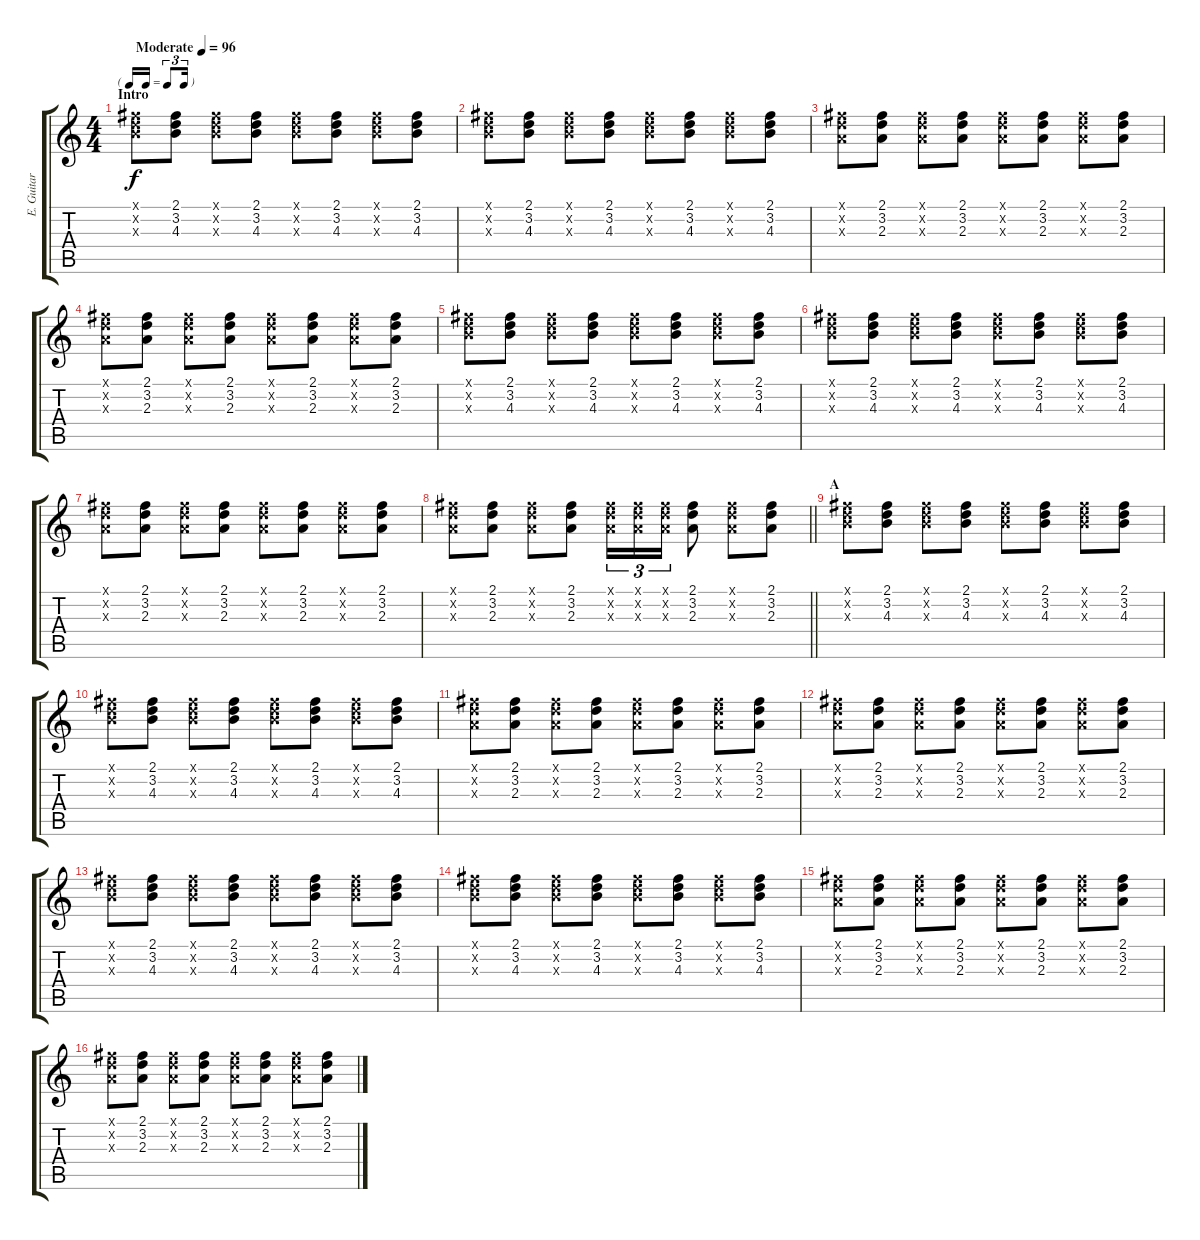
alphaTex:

\track ("E. Guitar II" "E. Guitar ") {instrument overdrivenguitar}
\staff {score tabs}
\tuning (E4 B3 G3 D3 A2 E2) {hide}
\ts (4 4)
\tf triplet16th
\section ("" "Intro")
\tempo (96 "Moderate")
\clef g2
\ks c
(2.1{x} 3.2{x} 4.3{x}).8{dy f instrument overdrivenguitar} (2.1 3.2 4.3).8 (2.1{x} 3.2{x} 4.3{x}).8 (2.1 3.2 4.3).8 (2.1{x} 3.2{x} 4.3{x}).8 (2.1 3.2 4.3).8 (2.1{x} 3.2{x} 4.3{x}).8 (2.1 3.2 4.3).8 |
(2.1{x} 3.2{x} 4.3{x}).8 (2.1 3.2 4.3).8 (2.1{x} 3.2{x} 4.3{x}).8 (2.1 3.2 4.3).8 (2.1{x} 3.2{x} 4.3{x}).8 (2.1 3.2 4.3).8 (2.1{x} 3.2{x} 4.3{x}).8 (2.1 3.2 4.3).8 |
(2.1{x} 3.2{x} 2.3{x}).8 (2.1 3.2 2.3).8 (2.1{x} 3.2{x} 2.3{x}).8 (2.1 3.2 2.3).8 (2.1{x} 3.2{x} 2.3{x}).8 (2.1 3.2 2.3).8 (2.1{x} 3.2{x} 2.3{x}).8 (2.1 3.2 2.3).8 |
(2.1{x} 3.2{x} 2.3{x}).8 (2.1 3.2 2.3).8 (2.1{x} 3.2{x} 2.3{x}).8 (2.1 3.2 2.3).8 (2.1{x} 3.2{x} 2.3{x}).8 (2.1 3.2 2.3).8 (2.1{x} 3.2{x} 2.3{x}).8 (2.1 3.2 2.3).8 |
(2.1{x} 3.2{x} 4.3{x}).8 (2.1 3.2 4.3).8 (2.1{x} 3.2{x} 4.3{x}).8 (2.1 3.2 4.3).8 (2.1{x} 3.2{x} 4.3{x}).8 (2.1 3.2 4.3).8 (2.1{x} 3.2{x} 4.3{x}).8 (2.1 3.2 4.3).8 |
(2.1{x} 3.2{x} 4.3{x}).8 (2.1 3.2 4.3).8 (2.1{x} 3.2{x} 4.3{x}).8 (2.1 3.2 4.3).8 (2.1{x} 3.2{x} 4.3{x}).8 (2.1 3.2 4.3).8 (2.1{x} 3.2{x} 4.3{x}).8 (2.1 3.2 4.3).8 |
(2.1{x} 3.2{x} 2.3{x}).8 (2.1 3.2 2.3).8 (2.1{x} 3.2{x} 2.3{x}).8 (2.1 3.2 2.3).8 (2.1{x} 3.2{x} 2.3{x}).8 (2.1 3.2 2.3).8 (2.1{x} 3.2{x} 2.3{x}).8 (2.1 3.2 2.3).8 |
\barLineRight lightlight
(2.1{x} 3.2{x} 2.3{x}).8 (2.1 3.2 2.3).8 (2.1{x} 3.2{x} 2.3{x}).8 (2.1 3.2 2.3).8 (2.1{x} 3.2{x} 2.3{x}).16{tu (3 2)} (2.1{x} 3.2{x} 2.3{x}).16{tu (3 2)} (2.1{x} 3.2{x} 2.3{x}).16{tu (3 2)} (2.1 3.2 2.3).8 (2.1{x} 3.2{x} 2.3{x}).8 (2.1 3.2 2.3).8 |
\section ("" "A")
(2.1{x} 3.2{x} 4.3{x}).8 (2.1 3.2 4.3).8 (2.1{x} 3.2{x} 4.3{x}).8 (2.1 3.2 4.3).8 (2.1{x} 3.2{x} 4.3{x}).8 (2.1 3.2 4.3).8 (2.1{x} 3.2{x} 4.3{x}).8 (2.1 3.2 4.3).8 |
(2.1{x} 3.2{x} 4.3{x}).8 (2.1 3.2 4.3).8 (2.1{x} 3.2{x} 4.3{x}).8 (2.1 3.2 4.3).8 (2.1{x} 3.2{x} 4.3{x}).8 (2.1 3.2 4.3).8 (2.1{x} 3.2{x} 4.3{x}).8 (2.1 3.2 4.3).8 |
(2.1{x} 3.2{x} 2.3{x}).8 (2.1 3.2 2.3).8 (2.1{x} 3.2{x} 2.3{x}).8 (2.1 3.2 2.3).8 (2.1{x} 3.2{x} 2.3{x}).8 (2.1 3.2 2.3).8 (2.1{x} 3.2{x} 2.3{x}).8 (2.1 3.2 2.3).8 |
(2.1{x} 3.2{x} 2.3{x}).8 (2.1 3.2 2.3).8 (2.1{x} 3.2{x} 2.3{x}).8 (2.1 3.2 2.3).8 (2.1{x} 3.2{x} 2.3{x}).8 (2.1 3.2 2.3).8 (2.1{x} 3.2{x} 2.3{x}).8 (2.1 3.2 2.3).8 |
(2.1{x} 3.2{x} 4.3{x}).8 (2.1 3.2 4.3).8 (2.1{x} 3.2{x} 4.3{x}).8 (2.1 3.2 4.3).8 (2.1{x} 3.2{x} 4.3{x}).8 (2.1 3.2 4.3).8 (2.1{x} 3.2{x} 4.3{x}).8 (2.1 3.2 4.3).8 |
(2.1{x} 3.2{x} 4.3{x}).8 (2.1 3.2 4.3).8 (2.1{x} 3.2{x} 4.3{x}).8 (2.1 3.2 4.3).8 (2.1{x} 3.2{x} 4.3{x}).8 (2.1 3.2 4.3).8 (2.1{x} 3.2{x} 4.3{x}).8 (2.1 3.2 4.3).8 |
(2.1{x} 3.2{x} 2.3{x}).8 (2.1 3.2 2.3).8 (2.1{x} 3.2{x} 2.3{x}).8 (2.1 3.2 2.3).8 (2.1{x} 3.2{x} 2.3{x}).8 (2.1 3.2 2.3).8 (2.1{x} 3.2{x} 2.3{x}).8 (2.1 3.2 2.3).8 |
(2.1{x} 3.2{x} 2.3{x}).8 (2.1 3.2 2.3).8 (2.1{x} 3.2{x} 2.3{x}).8 (2.1 3.2 2.3).8 (2.1{x} 3.2{x} 2.3{x}).8 (2.1 3.2 2.3).8 (2.1{x} 3.2{x} 2.3{x}).8 (2.1 3.2 2.3).8
